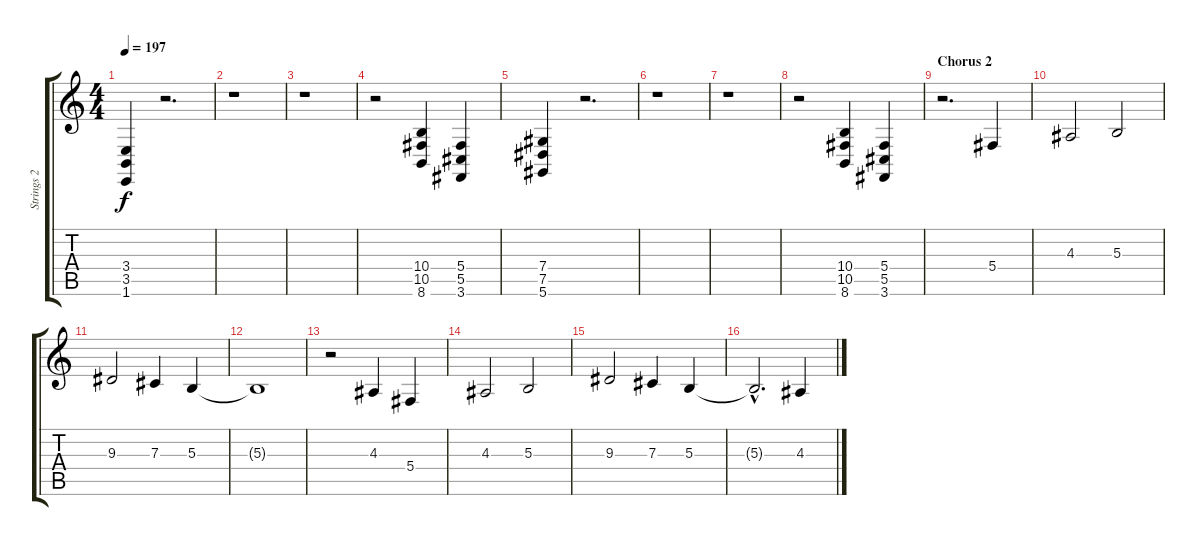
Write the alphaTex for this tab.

\track ("Strings 2" "Strings 2") {instrument stringensemble1}
\staff {score tabs}
\tuning (Eb4 Bb3 Gb3 Db3 Ab2 Eb2) {hide}
\ts (4 4)
\tempo 197
\clef g2
\ks c
(3.4 3.5 1.6).4{dy f} r.2{d} |
r.1 |
r.1 |
r.2 (10.4 10.5 8.6).4 (5.4 5.5 3.6).4 |
(7.4 7.5 5.6).4 r.2{d} |
r.1 |
r.1 |
r.2 (10.4 10.5 8.6).4 (5.4 5.5 3.6).4 |
\section ("" "Chorus 2")
r.2{d volume 13} 5.4.4 |
4.3.2 5.3.2 |
9.3.2 7.3.4 5.3.4 |
5.3{t}.1 |
r.2 4.3.4 5.4.4 |
4.3.2 5.3.2 |
9.3.2 7.3.4 5.3.4 |
5.3{hac t}.2{d} 4.3.4
